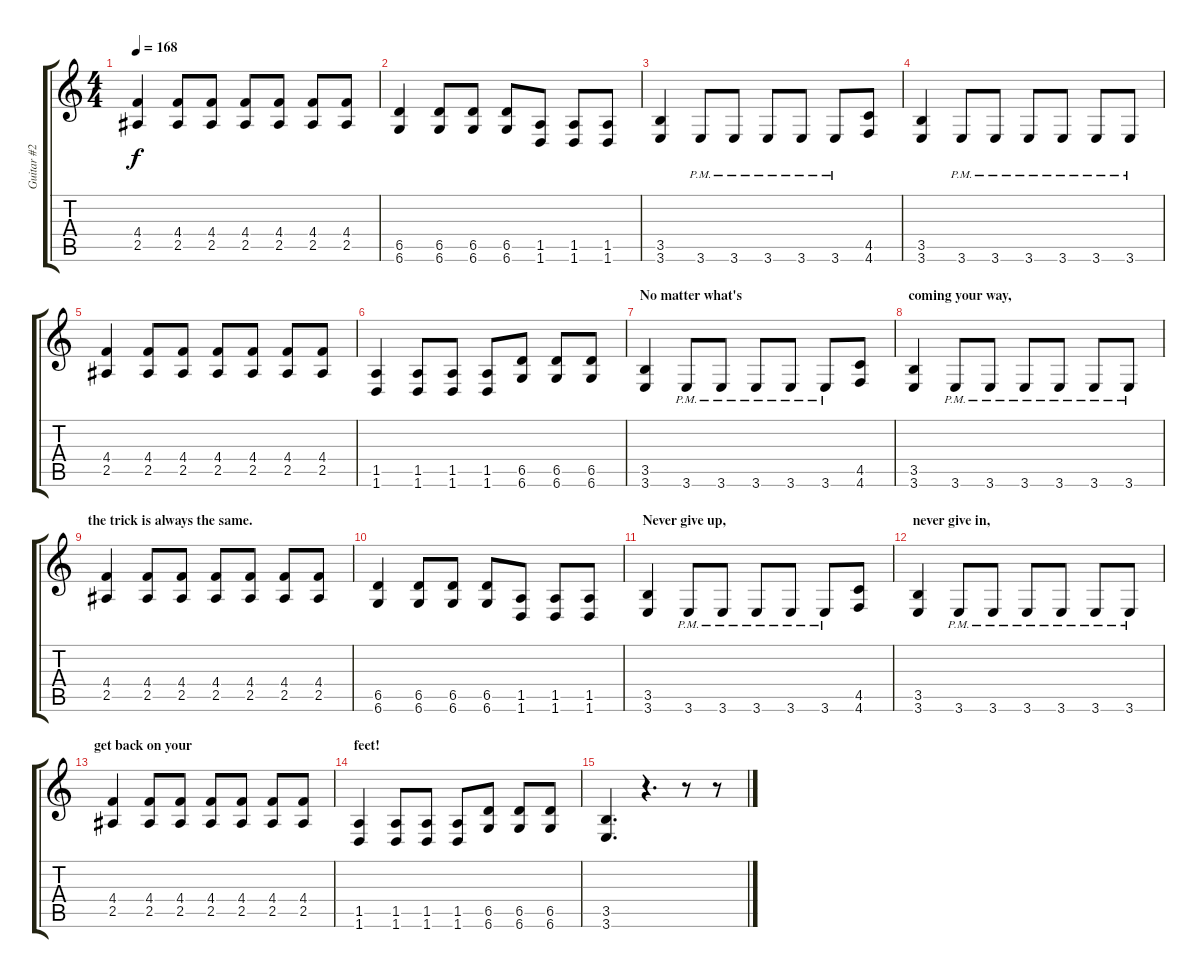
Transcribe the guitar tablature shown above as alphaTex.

\track ("Guitar #2" "Guitar #2") {instrument distortionguitar}
\staff {score tabs}
\tuning (Eb4 Bb3 Gb3 Db3 Ab2 Db2) {hide}
\ts (4 4)
\tempo 168
\clef g2
\ks c
(4.4 2.5).4{dy f} (4.4 2.5).8 (4.4 2.5).8 (4.4 2.5).8 (4.4 2.5).8 (4.4 2.5).8 (4.4 2.5).8 |
(6.5 6.6).4 (6.5 6.6).8 (6.5 6.6).8 (6.5 6.6).8 (1.5 1.6).8 (1.5 1.6).8 (1.5 1.6).8 |
(3.5 3.6).4 3.6{pm}.8 3.6{pm}.8 3.6{pm}.8 3.6{pm}.8 3.6{pm}.8 (4.5 4.6).8 |
(3.5 3.6).4 3.6{pm}.8 3.6{pm}.8 3.6{pm}.8 3.6{pm}.8 3.6{pm}.8 3.6{pm}.8 |
(4.4 2.5).4 (4.4 2.5).8 (4.4 2.5).8 (4.4 2.5).8 (4.4 2.5).8 (4.4 2.5).8 (4.4 2.5).8 |
(1.5 1.6).4 (1.5 1.6).8 (1.5 1.6).8 (1.5 1.6).8 (6.5 6.6).8 (6.5 6.6).8 (6.5 6.6).8 |
\section ("" "No matter what's")
(3.5 3.6).4 3.6{pm}.8 3.6{pm}.8 3.6{pm}.8 3.6{pm}.8 3.6{pm}.8 (4.5 4.6).8 |
\section ("" "coming your way,")
(3.5 3.6).4 3.6{pm}.8 3.6{pm}.8 3.6{pm}.8 3.6{pm}.8 3.6{pm}.8 3.6{pm}.8 |
\section ("" "the trick is always the same.")
(4.4 2.5).4 (4.4 2.5).8 (4.4 2.5).8 (4.4 2.5).8 (4.4 2.5).8 (4.4 2.5).8 (4.4 2.5).8 |
(6.5 6.6).4 (6.5 6.6).8 (6.5 6.6).8 (6.5 6.6).8 (1.5 1.6).8 (1.5 1.6).8 (1.5 1.6).8 |
\section ("" "Never give up,")
(3.5 3.6).4 3.6{pm}.8 3.6{pm}.8 3.6{pm}.8 3.6{pm}.8 3.6{pm}.8 (4.5 4.6).8 |
\section ("" "never give in,")
(3.5 3.6).4 3.6{pm}.8 3.6{pm}.8 3.6{pm}.8 3.6{pm}.8 3.6{pm}.8 3.6{pm}.8 |
\section ("" "get back on your")
(4.4 2.5).4 (4.4 2.5).8 (4.4 2.5).8 (4.4 2.5).8 (4.4 2.5).8 (4.4 2.5).8 (4.4 2.5).8 |
\section ("" "feet!")
(1.5 1.6).4 (1.5 1.6).8 (1.5 1.6).8 (1.5 1.6).8 (6.5 6.6).8 (6.5 6.6).8 (6.5 6.6).8 |
(3.5 3.6).4{d} r.4{d} r.8 r.8
